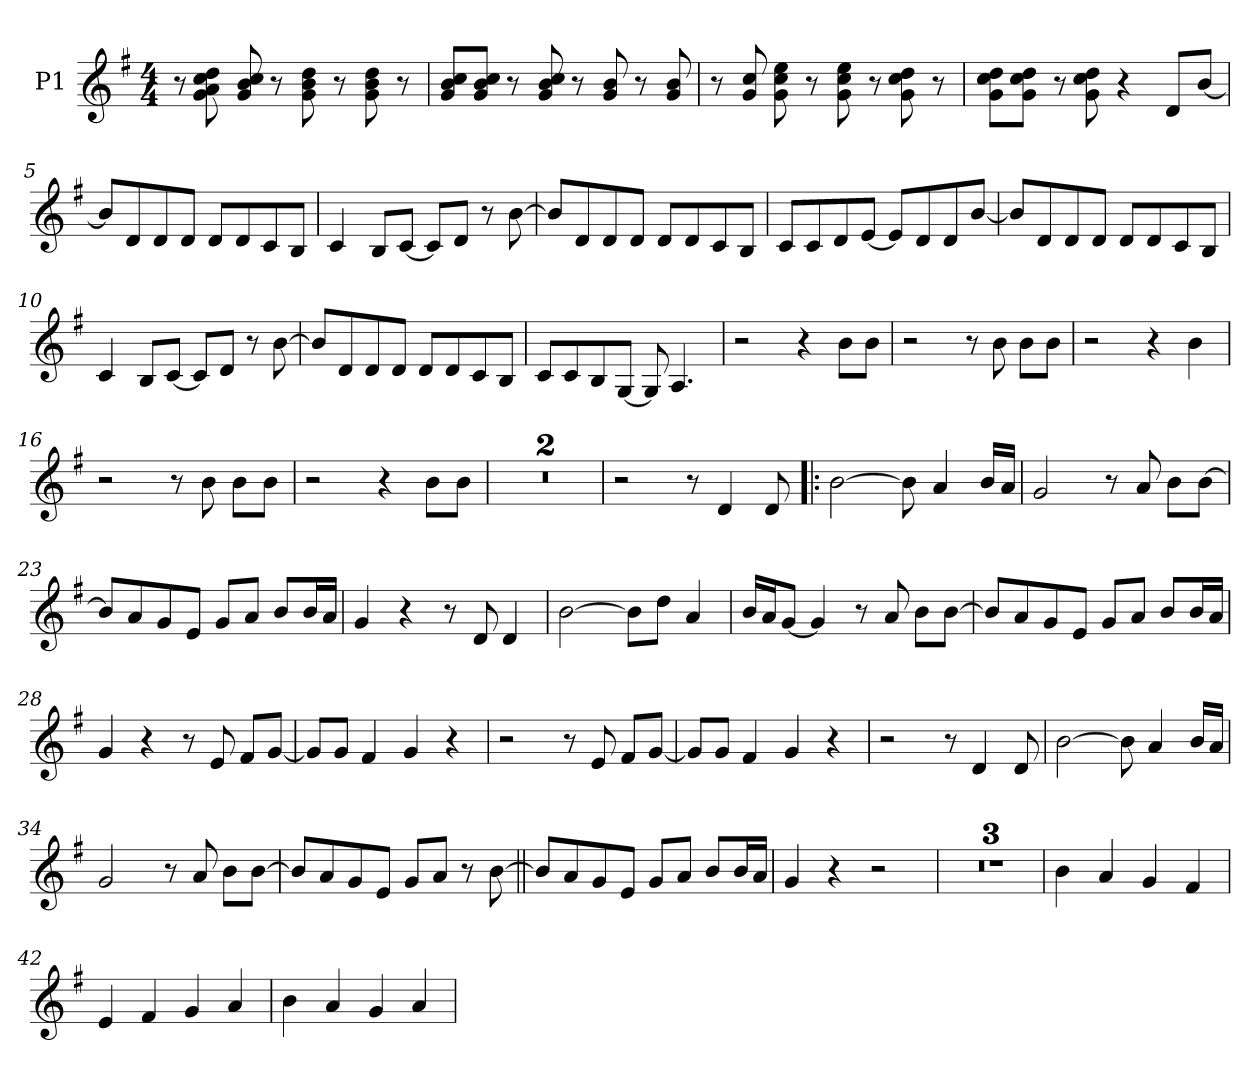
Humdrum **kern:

**kern
*part1
*staff1
*I"P1
*clefG2
*k[f#]
*G:
*M4/4
*MM123
=1
8r
8g\ 8a\ 8cc\ 8dd\
8g/ 8b/ 8cc/
8r
8g\ 8b\ 8dd\
8r
8g\ 8b\ 8dd\
8r
=2
8g/ 8b/ 8cc/L
8g/ 8b/ 8cc/J
8r
8g/ 8b/ 8cc/
8r
8g/ 8b/
8r
8g/ 8b/
=3
8r
8g/ 8cc/
8g\ 8cc\ 8ee\
8r
8g\ 8cc\ 8ee\
8r
8g\ 8cc\ 8dd\
8r
=4
8g\ 8cc\ 8dd\L
8g\ 8cc\ 8dd\J
8r
8g\ 8cc\ 8dd\
4r
8d/L
[<8b/J
!!LO:LB:g=z
=5
8b/L]
8d/
8d/
8d/J
8d/L
8d/
8c/
8B/J
=6
4c/
8B/L
[<8c/J
8c/L]
8d/J
8r
[>8b\
=7
8b/L]
8d/
8d/
8d/J
8d/L
8d/
8c/
8B/J
=8
8c/L
8c/
8d/
[<8e/J
8e/L]
8d/
8d/
[<8b/J
!!LO:LB:g=z
=9
8b/L]
8d/
8d/
8d/J
8d/L
8d/
8c/
8B/J
=10
4c/
8B/L
[<8c/J
8c/L]
8d/J
8r
[>8b\
=11
8b/L]
8d/
8d/
8d/J
8d/L
8d/
8c/
8B/J
=12
8c/L
8c/
8B/
[<8G/J
8G/]
4.A/
=13
2r
4r
8b\L
8b\J
!!LO:LB:g=z
=14
2r
8r
8b\
8b\L
8b\J
=15
2r
4r
4b\
=16
2r
8r
8b\
8b\L
8b\J
=17
2r
4r
8b\L
8b\J
=18
1r
=19
1r
=20
2r
8r
4d/
8d/
!!LO:LB:g=z
=21!|:
[>2b\
8b\]
4a/
16b/LL
16a/JJ
=22
2g/
8r
8a/
8b\L
[>8b\J
=23
8b/L]
8a/
8g/
8e/J
8g/L
8a/J
8b/L
16b/L
16a/JJ
=24
4g/
4r
8r
8d/
4d/
=25
[>2b\
8b\L]
8dd\J
4a/
!!LO:LB:g=z
=26
16b/LL
16a/J
[<8g/J
4g/]
8r
8a/
8b\L
[>8b\J
=27
8b/L]
8a/
8g/
8e/J
8g/L
8a/J
8b/L
16b/L
16a/JJ
=28
4g/
4r
8r
8e/
8f#/L
[<8g/J
=29
8g/L]
8g/J
4f#/
4g/
4r
=30
2r
8r
8e/
8f#/L
[<8g/J
!!LO:LB:g=z
=31
8g/L]
8g/J
4f#/
4g/
4r
=32
2r
8r
4d/
8d/
=33
[>2b\
8b\]
4a/
16b/LL
16a/JJ
=34
2g/
8r
8a/
8b\L
[>8b\J
=35
8b/L]
8a/
8g/
8e/J
8g/L
8a/J
8r
[>8b\
!!LO:LB:g=z
=36||
8b/L]
8a/
8g/
8e/J
8g/L
8a/J
8b/L
16b/L
16a/JJ
=37
4g/
4r
2r
=38
1r
=39
1r
=40
1r
=41
4b\
4a/
4g/
4f#/
=42
4e/
4f#/
4g/
4a/
!!LO:LB:g=z
=43
4b\
4a/
4g/
4a/
=
*-
